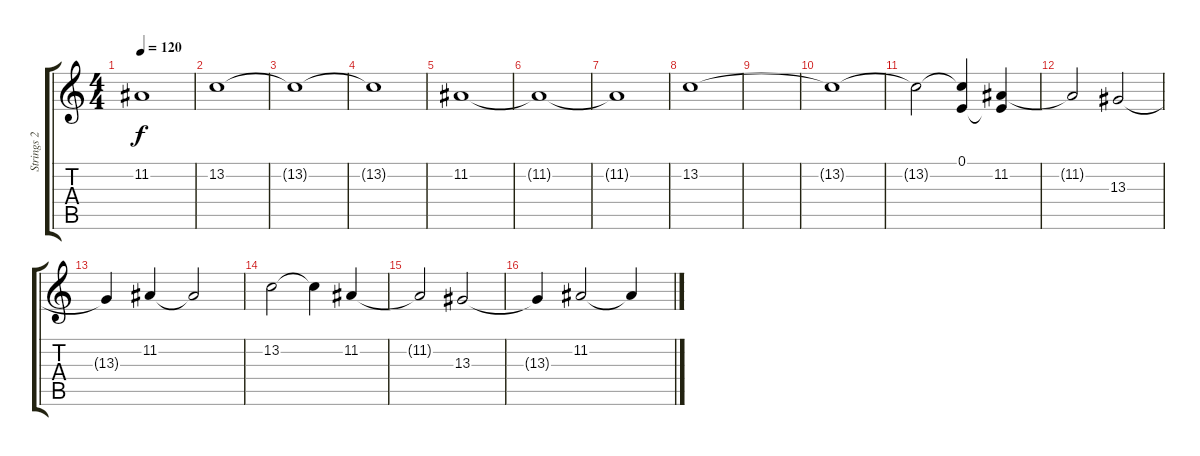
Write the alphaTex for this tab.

\track ("Strings 2" "Strings 2") {instrument stringensemble1}
\staff {score tabs}
\tuning (E4 B3 G3 D3 A2 E2) {hide}
\ts (4 4)
\tempo 120
\clef g2
\ks c
11.2{t}.1{dy f} |
13.2.1{volume 5} |
13.2{t}.1 |
13.2{t}.1 |
11.2.1{volume 5} |
11.2{t}.1 |
11.2{t}.1 |
13.2.1{volume 5} |
|
13.2{t}.1 |
13.2{t}.2 (0.1 13.2{t}).4 (0.1{t} 11.2).4{volume 5} |
11.2{t}.2 13.3.2{volume 5} |
13.3{t}.4 11.2.4{volume 5} 11.2{t}.2 |
13.2.2{volume 5} 13.2{t}.4 11.2.4{volume 5} |
11.2{t}.2 13.3.2{volume 5} |
13.3{t}.4 11.2.2{volume 5} 11.2{t}.4
